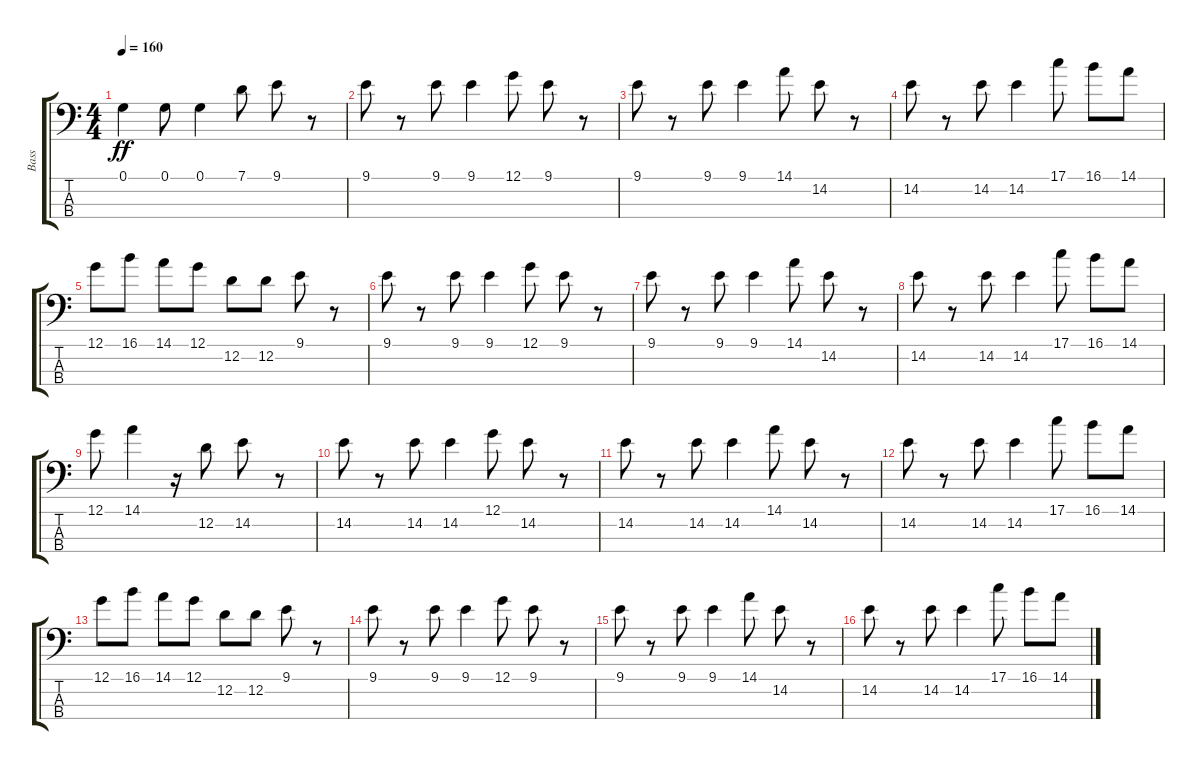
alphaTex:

\track ("Bass" "Bass") {instrument electricbassfinger}
\staff {score tabs}
\tuning (G2 D2 A1 E1) {hide}
\ts (4 4)
\tempo 160
\clef f4
\ks c
0.1.4{dy ff} 0.1.8 0.1.4 7.1.8 9.1.8 r.8 |
9.1.8 r.8 9.1.8 9.1.4 12.1.8 9.1.8 r.8 |
9.1.8 r.8 9.1.8 9.1.4 14.1.8 14.2.8 r.8 |
14.2.8 r.8 14.2.8 14.2.4 17.1.8 16.1.8 14.1.8 |
12.1.8 16.1.8 14.1.8 12.1.8 12.2.8 12.2.8 9.1.8 r.8 |
9.1.8 r.8 9.1.8 9.1.4 12.1.8 9.1.8 r.8 |
9.1.8 r.8 9.1.8 9.1.4 14.1.8 14.2.8 r.8 |
14.2.8 r.8 14.2.8 14.2.4 17.1.8 16.1.8 14.1.8 |
12.1.8 14.1.4 r.16 12.2.8 14.2.8 r.8 |
14.2.8 r.8 14.2.8 14.2.4 12.1.8 14.2.8 r.8 |
14.2.8 r.8 14.2.8 14.2.4 14.1.8 14.2.8 r.8 |
14.2.8 r.8 14.2.8 14.2.4 17.1.8 16.1.8 14.1.8 |
12.1.8 16.1.8 14.1.8 12.1.8 12.2.8 12.2.8 9.1.8 r.8 |
9.1.8 r.8 9.1.8 9.1.4 12.1.8 9.1.8 r.8 |
9.1.8 r.8 9.1.8 9.1.4 14.1.8 14.2.8 r.8 |
14.2.8 r.8 14.2.8 14.2.4 17.1.8 16.1.8 14.1.8
